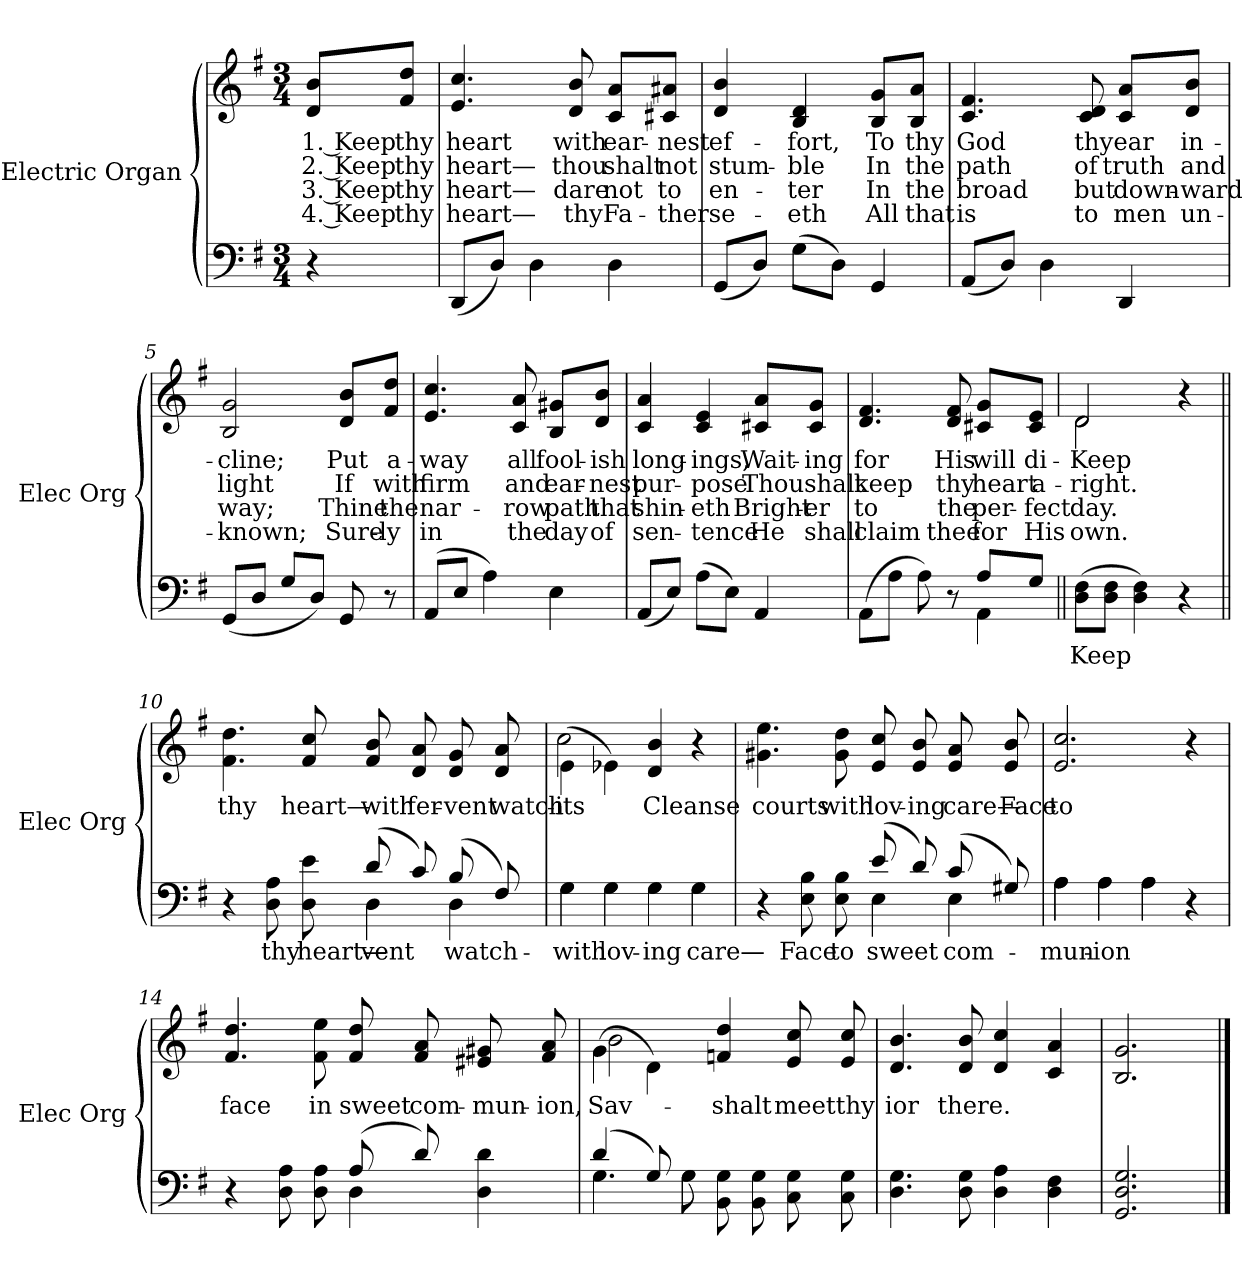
**kern	**text	**kern	**text	**text	**text	**text
*part2	*part2	*part1	*part1	*part1	*part1	*part1
*staff2	*staff2	*staff1	*staff1	*staff1	*staff1	*staff1
*I"Electric Organ	*	*I"Electric Organ	*	*	*	*
*I'Elec Org	*	*I'Elec Org	*	*	*	*
*clefF4	*	*clefG2	*	*	*	*
*k[f#]	*	*k[f#]	*	*	*	*
*G:	*	*G:	*	*	*	*
*M3/4	*	*M3/4	*	*	*	*
=1	=1	=1	=1	=1	=1	=1
4r	.	8d/ 8b/L	1. Keep	2. Keep	3. Keep	4. Keep
.	.	8f#/ 8dd/J	thy	thy	thy	thy
=2	=2	=2	=2	=2	=2	=2
(8DD/L	.	4.e 4.cc	heart	heart—	heart—	heart—
8D/J)	.	.	.	.	.	.
4D	.	.	.	.	.	.
.	.	8d 8b	with	thou	dare	thy
4D	.	8c/ 8a/L	ear-	shalt	not	Fa-
.	.	8c#X/ 8a#X/J	-nest	not	to	-ther
=3	=3	=3	=3	=3	=3	=3
(8GG/L	.	4d 4b	ef-	stum-	en-	se-
8D/J)	.	.	.	.	.	.
(8G\L	.	4B 4d	-fort,	-ble	-ter	-eth
8D\J)	.	.	.	.	.	.
4GG	.	8B/ 8g/L	To	In	In	All
.	.	8B/ 8a/J	thy	the	the	that
=4	=4	=4	=4	=4	=4	=4
(8AA/L	.	4.c 4.f#	God	path	broad	is
8D/J)	.	.	.	.	.	.
4D	.	.	.	.	.	.
.	.	8c 8d	thy	of	but	to
4DD	.	8c/ 8a/L	ear	truth	down-	men
.	.	8d/ 8b/J	in-	and	-ward	un-
=5	=5	=5	=5	=5	=5	=5
(8GG/L	.	2B 2g	-cline;	light	way;	-known;
8D/J	.	.	.	.	.	.
8G/L	.	.	.	.	.	.
8D/J)	.	.	.	.	.	.
8GG	.	8d/ 8b/L	Put	If	Thine	Sure-
8r	.	8f#/ 8dd/J	a-	with	the	-ly
=6	=6	=6	=6	=6	=6	=6
(8AA/L	.	4.e 4.cc	-way	firm	nar-	in
8E/J	.	.	.	.	.	.
4A)	.	.	.	.	.	.
.	.	8c 8a	all	and	-row	the
4E	.	8B/ 8g#X/L	fool-	ear-	path	day
.	.	8d/ 8b/J	-ish	-nest	that	of
=7	=7	=7	=7	=7	=7	=7
(8AA/L	.	4c 4a	long-	pur-	shin-	sen-
8E/J)	.	.	.	.	.	.
(8A\L	.	4c 4e	-ings,	-pose	-eth	-tence
8E\J)	.	.	.	.	.	.
4AA	.	8c#X/ 8a/L	Wait-	Thou	Bright-	He
.	.	8c#/ 8g/J	-ing	shalt	-er	shall
=8	=8	=8	=8	=8	=8	=8
*^	*	*	*	*	*	*
(8AA\L	2ryy	.	4.d 4.f#	for	keep	to	claim
8A\J	.	.	.	.	.	.	.
8A)	.	.	.	.	.	.	.
8r	.	.	8d 8f#	His	thy	the	thee
8A/L	4AA	.	8c#X/ 8g/L	will	heart	per-	for
8G/J	.	.	8c#/ 8e/J	di-	a-	-fect	His
*v	*v	*	*	*	*	*	*
=9||	=9	=9	=9	=9	=9	=9
*	*	*^	*	*	*	*
(8D\ 8F#\L	Keep	2d/	2d	Keep	-right.	day.	own.
8D\ 8F#\J	.	.	.	.	.	.	.
4D 4F#)	.	.	.	.	.	.	.
4r	.	4r	4ryy	.	.	.	.
=10||	=10||	=10||	=10||	=10||	=10||	=10||	=10||
*^	*	*	*	*	*	*	*
!	!	!	!LO:TX:t=Refrain	!	!	!	!	!
*	*	*	*v	*v	*	*	*	*
4r	2ryy	.	4.f#\ 4.dd\	thy	.	.	.
8D 8A	.	thy	.	.	.	.	.
8D 8e	.	heart—	8f# 8cc	heart—	.	.	.
(8d/	4D	-vent	8f# 8b	with	.	.	.
8c/)	.	.	8d 8a	fer-	.	.	.
(8B/	4D	watch-	8d 8g	-vent	.	.	.
8F#/)	.	.	8d 8a	watch-	.	.	.
=11	=11	=11	=11	=11	=11	=11	=11
*	*	*	*^	*	*	*	*
4G\	4G	with	(4e\	2cc	its	.	.	.
4G\	4G	lov-	4e-X\)	.	.	.	.	.
4G\	4G	-ing	4d 4b	2ryy	Cleanse	.	.	.
4G\	4G	care—	4r	.	.	.	.	.
*	*	*	*v	*v	*	*	*	*
=12	=12	=12	=12	=12	=12	=12	=12
4r	2ryy	.	4.g#X 4.ee	courts	.	.	.
8E 8B	.	Face	.	.	.	.	.
8E 8B	.	to	8g# 8dd	with	.	.	.
(8e/	4E	sweet	8e 8cc	lov-	.	.	.
8d/)	.	.	8e 8b	-ing	.	.	.
(8c/	4E	com-	8e 8a	care—	.	.	.
8G#X/)	.	.	8e 8b	Face	.	.	.
=13	=13	=13	=13	=13	=13	=13	=13
4A\	4A	-mun-	2.e 2.cc	to	.	.	.
4A\	4A	-ion	.	.	.	.	.
4A\	4A	.	.	.	.	.	.
4r	4ryy	.	4r	.	.	.	.
=14	=14	=14	=14	=14	=14	=14	=14
4r	2ryy	.	4.f# 4.dd	face	.	.	.
8D 8A	.	.	.	.	.	.	.
8D 8A	.	.	8f# 8ee	in	.	.	.
(8A/	4D	.	8f# 8dd	sweet	.	.	.
8d/)	.	.	8f# 8a	com-	.	.	.
4D 4d	4ryy	.	8e#X 8g#X	-mun-	.	.	.
.	.	.	8f# 8a	-ion,	.	.	.
=15	=15	=15	=15	=15	=15	=15	=15
*	*	*	*^	*	*	*	*
(4d/	4.G	.	(4g\	2b	Sav-	.	.	.
8G/)	.	.	4d\)	.	.	.	.	.
8G\	8G	.	.	.	.	.	.	.
8BB 8G	2ryy	.	4fn 4dd	2ryy	shalt	.	.	.
8BB 8G	.	.	.	.	.	.	.	.
8C 8G	.	.	8e 8cc	.	meet	.	.	.
8C 8G	.	.	8e 8cc	.	thy	.	.	.
*v	*v	*	*	*	*	*	*	*
*	*	*v	*v	*	*	*	*
=16	=16	=16	=16	=16	=16	=16
4.D 4.G	.	4.d 4.b	-ior	.	.	.
8D 8G	.	8d 8b	there.	.	.	.
4D 4A	.	4d 4cc	.	.	.	.
4D 4F#	.	4c 4a	.	.	.	.
=17	=17	=17	=17	=17	=17	=17
2.GG 2.D 2.G	.	2.B 2.g	.	.	.	.
==	==	==	==	==	==	==
*-	*-	*-	*-	*-	*-	*-
